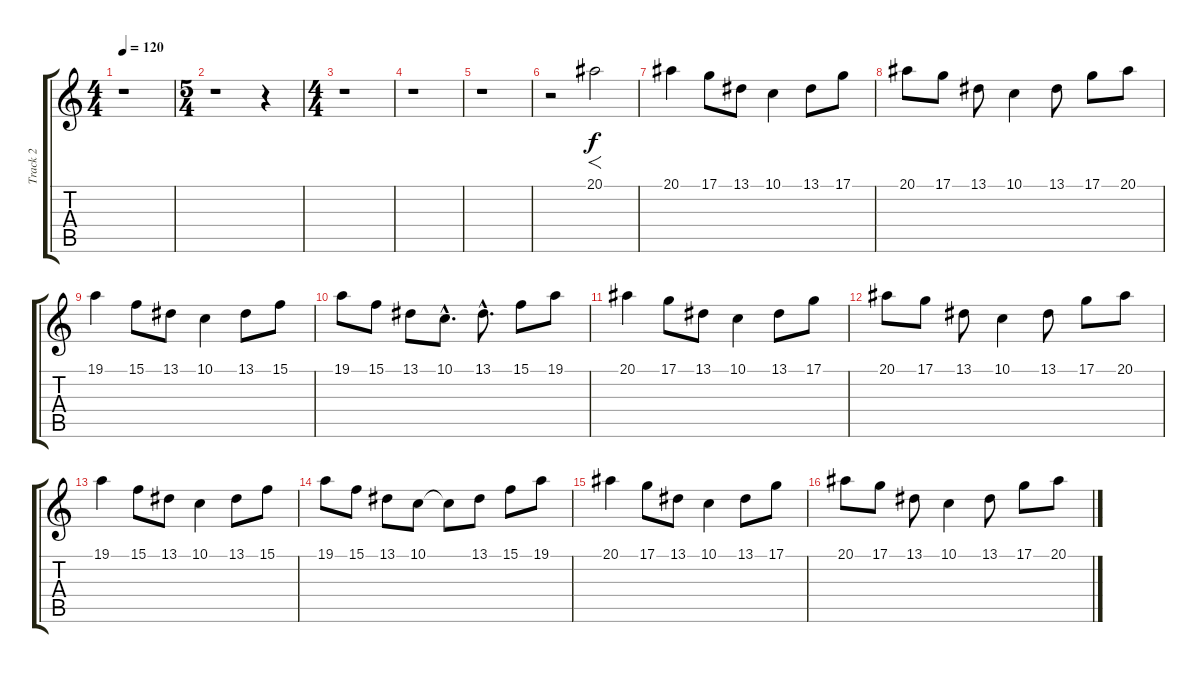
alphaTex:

\track ("Track 2" "Track 2") {instrument stringensemble1}
\staff {score tabs}
\tuning (D4 A3 F3 C3 G2 D2) {hide}
\ts (4 4)
\tempo 120
\clef g2
\ks c
r.1{dy f instrument stringensemble1} |
\ts (5 4)
r.1 r.4 |
\ts (4 4)
r.1 |
r.1 |
r.1 |
r.2 20.1.2{f} |
20.1.4 17.1.8 13.1.8 10.1.4 13.1.8 17.1.8 |
20.1.8 17.1.8 13.1.8 10.1.4 13.1.8 17.1.8 20.1.8 |
19.1.4 15.1.8 13.1.8 10.1.4 13.1.8 15.1.8 |
19.1.8 15.1.8 13.1.8 10.1{hac}.8{d} 13.1{hac}.8{d} 15.1.8 19.1.8 |
20.1.4 17.1.8 13.1.8 10.1.4 13.1.8 17.1.8 |
20.1.8 17.1.8 13.1.8 10.1.4 13.1.8 17.1.8 20.1.8 |
19.1.4 15.1.8 13.1.8 10.1.4 13.1.8 15.1.8 |
19.1.8 15.1.8 13.1.8 10.1.8 10.1{t}.8 13.1.8 15.1.8 19.1.8 |
20.1.4 17.1.8 13.1.8 10.1.4 13.1.8 17.1.8 |
20.1.8 17.1.8 13.1.8 10.1.4 13.1.8 17.1.8 20.1.8
